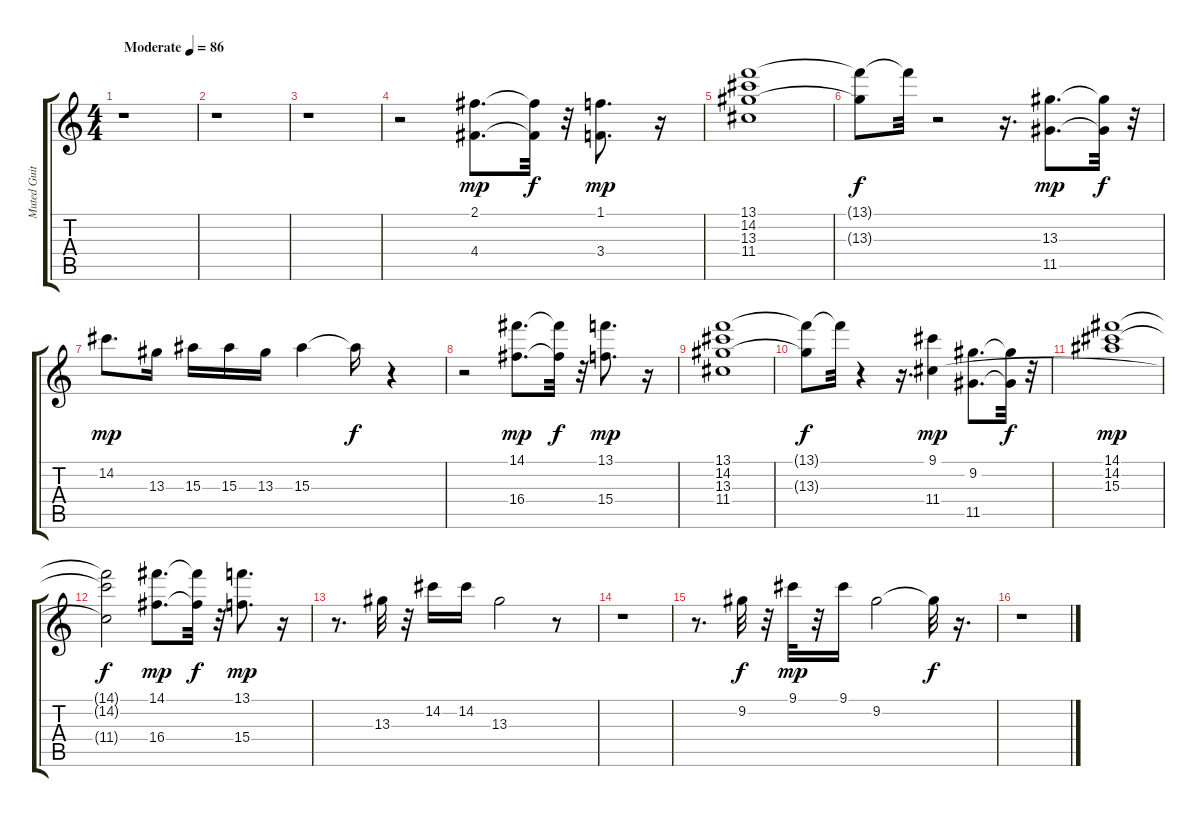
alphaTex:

\track ("Muted Guitar        " "Muted Guit") {instrument electricguitarmuted}
\staff {score tabs}
\tuning (E4 B3 G3 D3 A2 E2) {hide}
\ts (4 4)
\tempo (86 "Moderate")
\clef g2
\ks c
r.1{dy mp instrument electricguitarmuted} |
r.1 |
r.1 |
r.2 (2.1 4.4).8{d volume 12} (2.1{t} 4.4{t}).32{dy f} r.32 (1.1 3.4).8{d dy mp} r.16 |
(13.1 14.2 13.3 11.4).1 |
(13.1{t} 13.3{t}).8{dy f} 13.1{t}.32 r.2 r.16{d} (13.3 11.5).8{d dy mp} (13.3{t} 11.5{t}).32{dy f} r.32 |
14.2.8{d dy mp} 13.3.16 15.3.16 15.3.16 13.3.16 15.3.4 15.3{t}.16{dy f} r.4 |
r.2 (14.1 16.4).8{d dy mp} (14.1{t} 16.4{t}).32{dy f} r.32 (13.1 15.4).8{d dy mp} r.16 |
(13.1 14.2 13.3 11.4).1 |
(13.1{t} 13.3{t}).8{dy f} 13.1{t}.32 r.4 r.16{d} (9.1 11.4).4{dy mp} (9.2 11.5).8{d} (9.2{t} 11.5{t}).32{dy f} r.32 |
(14.1 14.2 15.3).1{dy mp} |
(14.1{t} 14.2{t} 11.4{t}).2{dy f} (14.1 16.4).8{d dy mp} (14.1{t} 16.4{t}).32{dy f} r.32 (13.1 15.4).8{d dy mp} r.16 |
r.8{d} 13.3.32 r.32 14.2.16 14.2.16 13.3.2 r.8 |
r.1 |
r.8{d} 9.2.32{dy f} r.32 9.1.32{dy mp} r.32 9.1.16 9.2.2 9.2{t}.32{dy f} r.16{d} |
r.1
